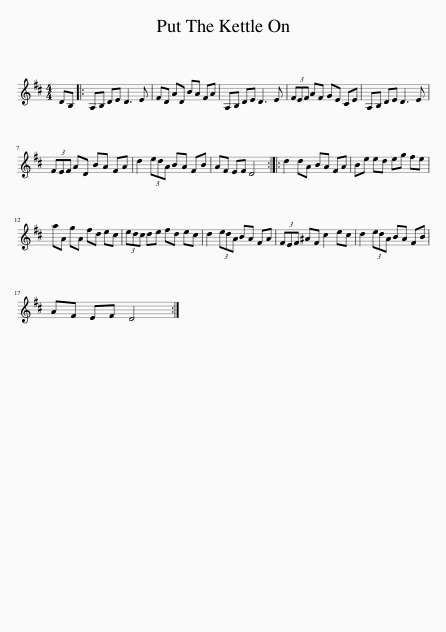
X:1
L:1/8
M:4/4
I:linebreak $
K:D
V:1 treble
V:1
 DB, |: A,B, DE D3 E | FD AD BA FA | A,B, DE D3 E | (3FEF AF GE CE | %5
 A,B, DE D3 E |$ (3FEF AD BA FA | d2 (3edA BA FB | AF EF D4 :: d2 dA BA FA | %10
 Be ed eg fe |$ aA gA fd ec | (3edc de fd ec | d2 (3edA BA FA | (3FEF ^AF c2 ec | %15
 d2 (3edA BA FB |$ AF EF D4 :| %17
